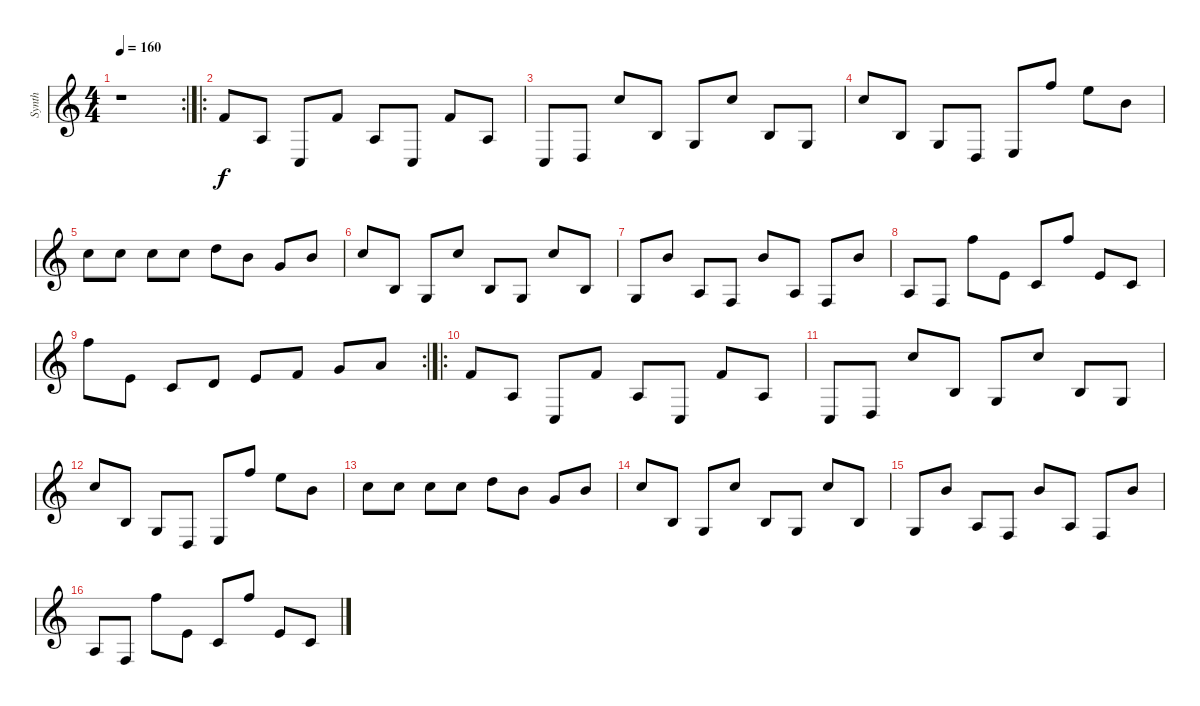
\track ("Synth" "Synth") {instrument stringensemble1}
\staff {score}
\tuning (E4 B3 G3 D3 A2 E2) {hide}
\rc 2
\ts (4 4)
\tempo 160
\clef g2
\ks c
r.1{dy f} |
\ro
6.2.8 7.4.8 8.6.8 6.2.8 7.4.8 8.6.8 6.2.8 7.4.8 |
8.6.8 10.6.8 8.1.8 9.4.8 10.5.8 8.1.8 9.4.8 10.5.8 |
8.1.8 9.4.8 10.5.8 10.6.8 12.6.8 13.1.8 12.1.8 12.2.8 |
13.2.8 13.2.8 13.2.8 13.2.8 15.2.8 16.3.8 17.4.8 16.3.8 |
8.1.8 9.4.8 10.5.8 8.1.8 9.4.8 10.5.8 8.1.8 9.4.8 |
10.5.8 7.1.8 7.4.8 8.5.8 7.1.8 7.4.8 8.5.8 7.1.8 |
7.4.8 8.5.8 13.1.8 14.4.8 15.5.8 13.1.8 14.4.8 15.5.8 |
\rc 2
13.1.8 14.4.8 15.5.8 17.5.8 19.5.8 20.5.8 22.5.8 24.5.8 |
\ro
6.2.8 7.4.8 8.6.8 6.2.8 7.4.8 8.6.8 6.2.8 7.4.8 |
8.6.8 10.6.8 8.1.8 9.4.8 10.5.8 8.1.8 9.4.8 10.5.8 |
8.1.8 9.4.8 10.5.8 10.6.8 12.6.8 13.1.8 12.1.8 12.2.8 |
13.2.8 13.2.8 13.2.8 13.2.8 15.2.8 16.3.8 17.4.8 16.3.8 |
8.1.8 9.4.8 10.5.8 8.1.8 9.4.8 10.5.8 8.1.8 9.4.8 |
10.5.8 7.1.8 7.4.8 8.5.8 7.1.8 7.4.8 8.5.8 7.1.8 |
7.4.8 8.5.8 13.1.8 14.4.8 15.5.8 13.1.8 14.4.8 15.5.8
